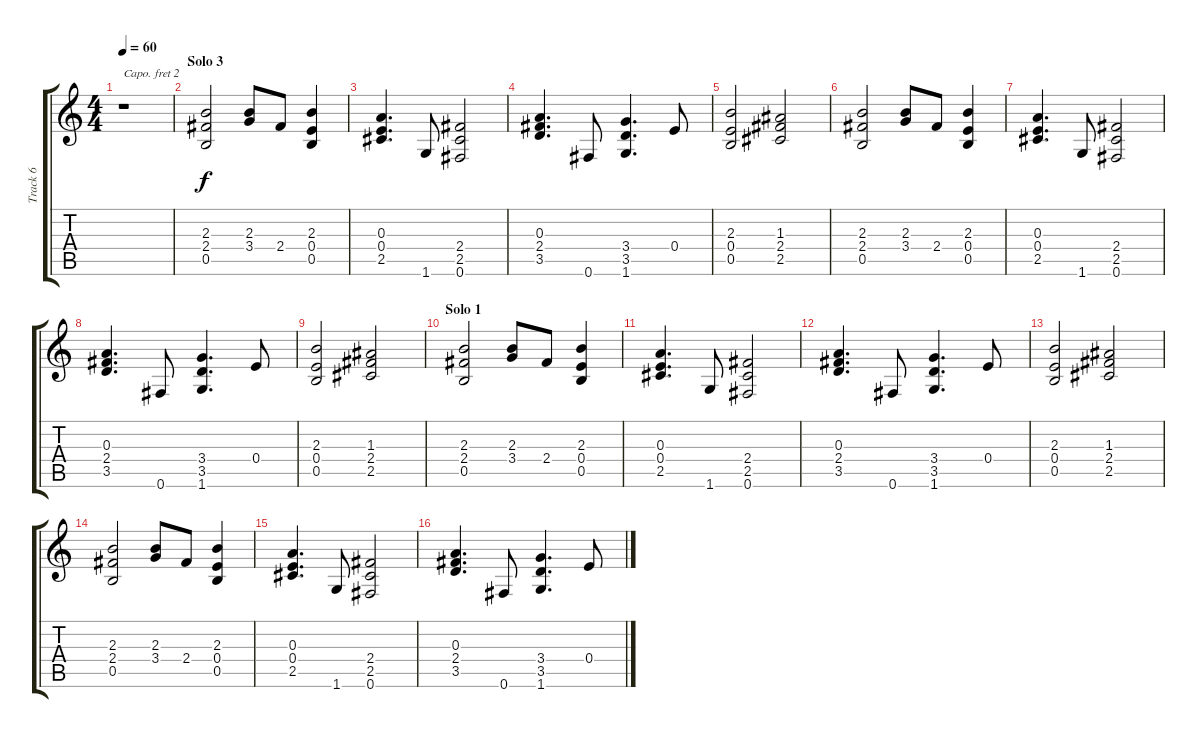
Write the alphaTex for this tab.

\track ("Track 6" "Track 6") {instrument overdrivenguitar}
\staff {score tabs}
\capo 2
\tuning (E4 B3 G3 D3 A2 E2) {hide}
\ts (4 4)
\tempo 60
\clef g2
\ks c
r.1{dy f} |
\section ("" "Solo 3")
(2.3 2.4 0.5).2 (2.3 3.4).8 2.4.8 (2.3 0.4 0.5).4 |
(0.3 0.4 2.5).4{d} 1.6.8 (2.4 2.5 0.6).2 |
(0.3 2.4 3.5).4{d} 0.6.8 (3.4 3.5 1.6).4{d} 0.4.8 |
(2.3 0.4 0.5).2 (1.3 2.4 2.5).2 |
(2.3 2.4 0.5).2 (2.3 3.4).8 2.4.8 (2.3 0.4 0.5).4 |
(0.3 0.4 2.5).4{d} 1.6.8 (2.4 2.5 0.6).2 |
(0.3 2.4 3.5).4{d} 0.6.8 (3.4 3.5 1.6).4{d} 0.4.8 |
(2.3 0.4 0.5).2 (1.3 2.4 2.5).2 |
\section ("" "Solo 1")
(2.3 2.4 0.5).2 (2.3 3.4).8 2.4.8 (2.3 0.4 0.5).4 |
(0.3 0.4 2.5).4{d} 1.6.8 (2.4 2.5 0.6).2 |
(0.3 2.4 3.5).4{d} 0.6.8 (3.4 3.5 1.6).4{d} 0.4.8 |
(2.3 0.4 0.5).2 (1.3 2.4 2.5).2 |
(2.3 2.4 0.5).2 (2.3 3.4).8 2.4.8 (2.3 0.4 0.5).4 |
(0.3 0.4 2.5).4{d} 1.6.8 (2.4 2.5 0.6).2 |
(0.3 2.4 3.5).4{d} 0.6.8 (3.4 3.5 1.6).4{d} 0.4.8
